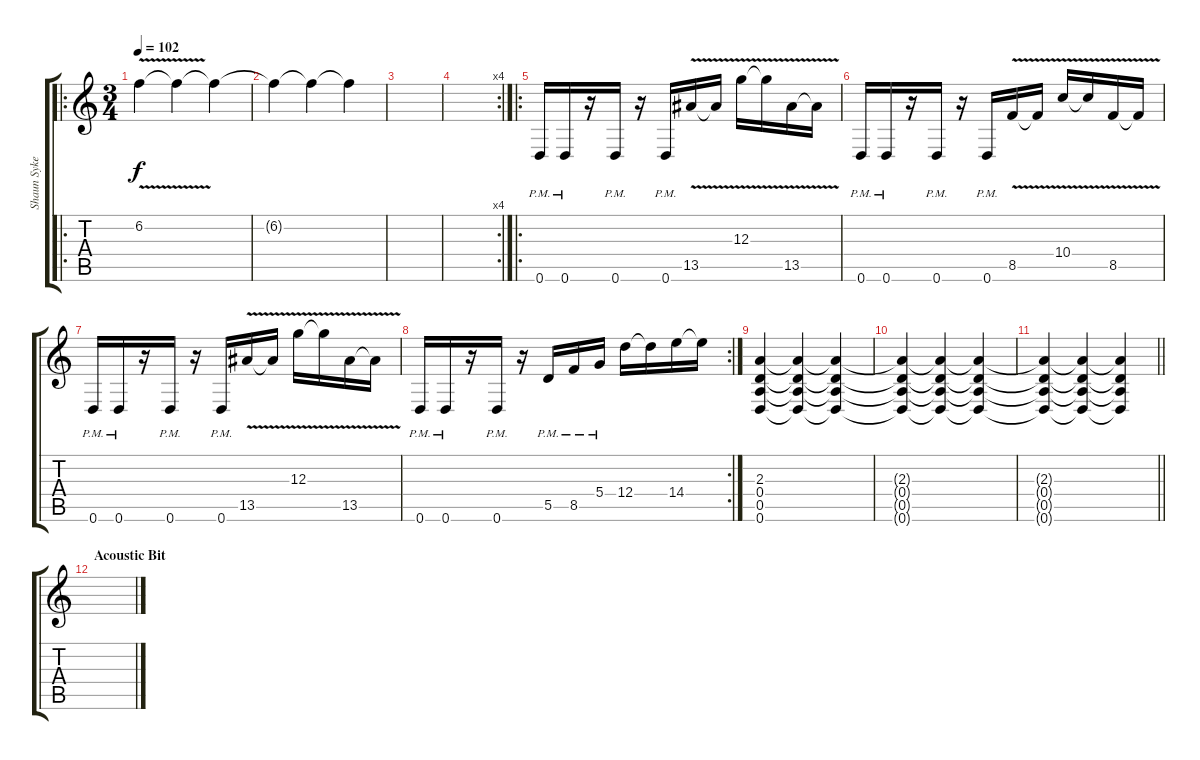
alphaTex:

\track ("Shaun Sykes Leads" "Shaun Syke") {instrument distortionguitar}
\staff {score tabs}
\tuning (E4 B3 G3 D3 A2 D2) {hide}
\ro
\ts (3 4)
\tempo 102
\clef g2
\ks c
6.2{v t}.4{dy f} 6.2{t}.4 6.2{t}.4 |
6.2{t}.4 6.2{t}.4 6.2{t}.4 |
|
\rc 4
|
\ro
0.6{pm}.16 0.6{pm}.16 r.16 0.6{pm}.16 r.16 0.6{pm}.16 13.5{v}.16 13.5{t}.16 12.3{v}.16 12.3{t}.16 13.5{v}.16 13.5{t}.16 |
0.6{pm}.16 0.6{pm}.16 r.16 0.6{pm}.16 r.16 0.6{pm}.16 8.5{v}.16 8.5{t}.16 10.4{v}.16 10.4{t}.16 8.5{v}.16 8.5{t}.16 |
0.6{pm}.16 0.6{pm}.16 r.16 0.6{pm}.16 r.16 0.6{pm}.16 13.5{v}.16 13.5{t}.16 12.3{v}.16 12.3{t}.16 13.5{v}.16 13.5{t}.16 |
\rc 2
0.6{pm}.16 0.6{pm}.16 r.16 0.6{pm}.16 r.16 5.5{pm}.16 8.5{pm}.16 5.4{pm}.16 12.4.16 12.4{t}.16 14.4.16 14.4{t}.16 |
(2.3 0.4 0.5 0.6).4 (2.3{t} 0.4{t} 0.5{t} 0.6{t}).4 (2.3{t} 0.4{t} 0.5{t} 0.6{t}).4 |
(2.3{t} 0.4{t} 0.5{t} 0.6{t}).4 (2.3{t} 0.4{t} 0.5{t} 0.6{t}).4 (2.3{t} 0.4{t} 0.5{t} 0.6{t}).4 |
\barLineRight lightlight
(2.3{t} 0.4{t} 0.5{t} 0.6{t}).4 (2.3{t} 0.4{t} 0.5{t} 0.6{t}).4 (2.3{t} 0.4{t} 0.5{t} 0.6{t}).4 |
\section ("" "Acoustic Bit")
